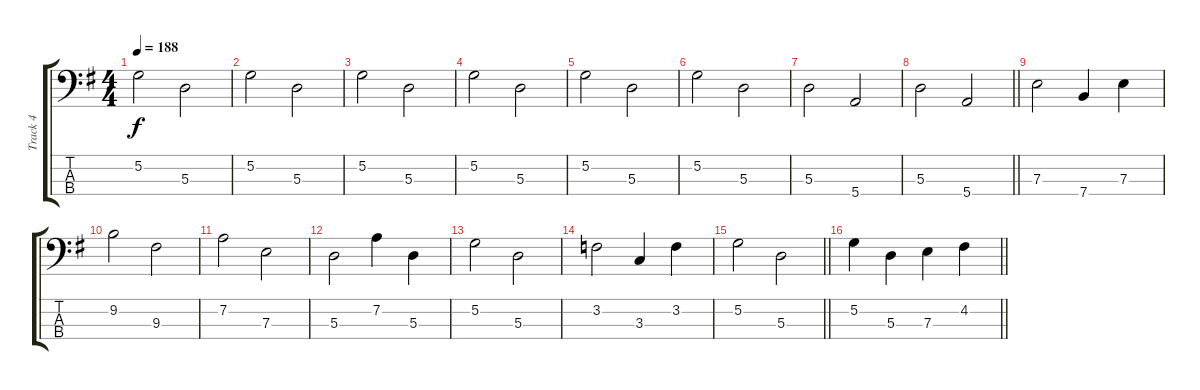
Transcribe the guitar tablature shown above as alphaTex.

\track ("Track 4" "Track 4") {instrument electricbassfinger}
\staff {score tabs}
\tuning (G2 D2 A1 E1) {hide}
\ts (4 4)
\tempo 188
\clef f4
\ks g
5.2.2{dy f} 5.3.2 |
5.2.2 5.3.2 |
5.2.2 5.3.2 |
5.2.2 5.3.2 |
5.2.2 5.3.2 |
5.2.2 5.3.2 |
5.3.2 5.4.2 |
\barLineRight lightlight
5.3.2 5.4.2 |
7.3.2 7.4.4 7.3.4 |
9.2.2 9.3.2 |
7.2.2 7.3.2 |
5.3.2 7.2.4 5.3.4 |
5.2.2 5.3.2 |
3.2.2 3.3.4 3.2.4 |
\barLineRight lightlight
5.2.2 5.3.2 |
\barLineRight lightlight
5.2.4 5.3.4 7.3.4 4.2.4
